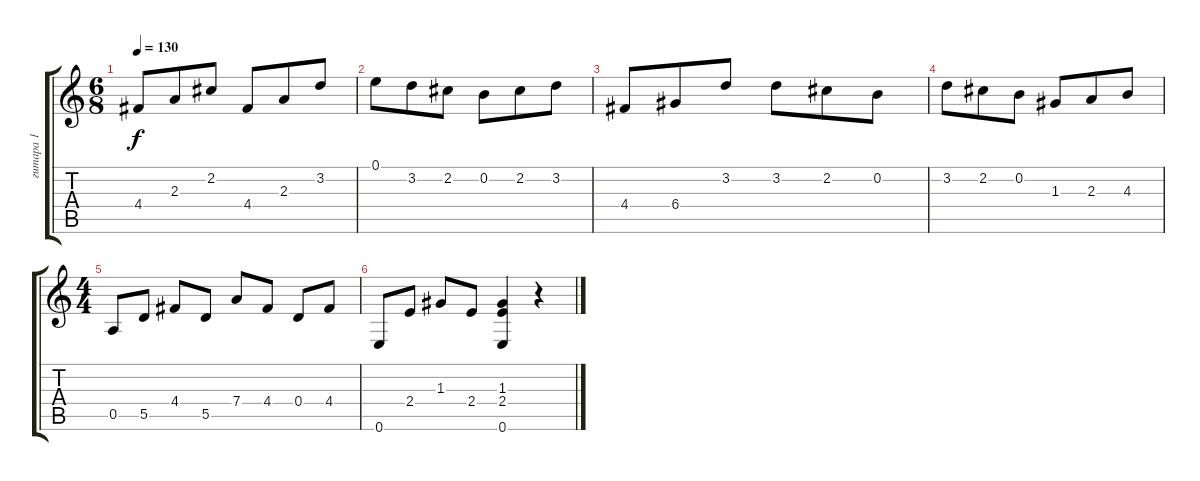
\track ("гитара 1" "гитара 1") {instrument acousticguitarsteel}
\staff {score tabs}
\tuning (E4 B3 G3 D3 A2 E2) {hide}
\ts (6 8)
\tempo 130
\clef g2
\ks c
4.4.8{dy f} 2.3.8 2.2.8 4.4.8 2.3.8 3.2.8 |
0.1.8 3.2.8 2.2.8 0.2.8 2.2.8 3.2.8 |
4.4.8 6.4.8 3.2.8 3.2.8 2.2.8 0.2.8 |
3.2.8 2.2.8 0.2.8 1.3.8 2.3.8 4.3.8 |
\ts (4 4)
0.5.8 5.5.8 4.4.8 5.5.8 7.4.8 4.4.8 0.4.8 4.4.8 |
0.6.8 2.4.8 1.3.8 2.4.8 (1.3 2.4 0.6).4 r.4
